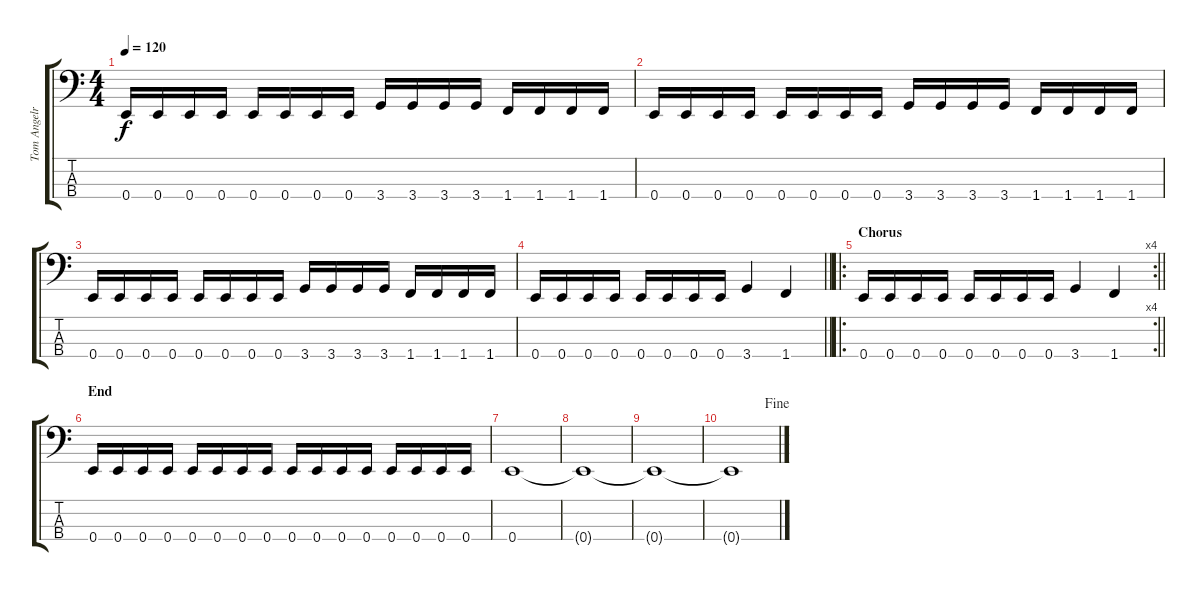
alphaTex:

\track ("Tom Angelripper" "Tom Angelr") {instrument electricbasspick}
\staff {score tabs}
\tuning (G2 D2 A1 E1) {hide}
\ts (4 4)
\tempo 120
\clef f4
\ks c
0.4.16{dy f} 0.4.16 0.4.16 0.4.16 0.4.16 0.4.16 0.4.16 0.4.16 3.4.16 3.4.16 3.4.16 3.4.16 1.4.16 1.4.16 1.4.16 1.4.16 |
0.4.16 0.4.16 0.4.16 0.4.16 0.4.16 0.4.16 0.4.16 0.4.16 3.4.16 3.4.16 3.4.16 3.4.16 1.4.16 1.4.16 1.4.16 1.4.16 |
0.4.16 0.4.16 0.4.16 0.4.16 0.4.16 0.4.16 0.4.16 0.4.16 3.4.16 3.4.16 3.4.16 3.4.16 1.4.16 1.4.16 1.4.16 1.4.16 |
\barLineRight lightlight
0.4.16 0.4.16 0.4.16 0.4.16 0.4.16 0.4.16 0.4.16 0.4.16 3.4.4 1.4.4 |
\ro
\rc 4
\section ("" "Chorus")
\barLineRight lightlight
0.4.16 0.4.16 0.4.16 0.4.16 0.4.16 0.4.16 0.4.16 0.4.16 3.4.4 1.4.4 |
\section ("" "End")
0.4.16 0.4.16 0.4.16 0.4.16 0.4.16 0.4.16 0.4.16 0.4.16 0.4.16 0.4.16 0.4.16 0.4.16 0.4.16 0.4.16 0.4.16 0.4.16 |
0.4.1 |
0.4{t}.1 |
0.4{t}.1 |
\jump fine
0.4{t}.1
